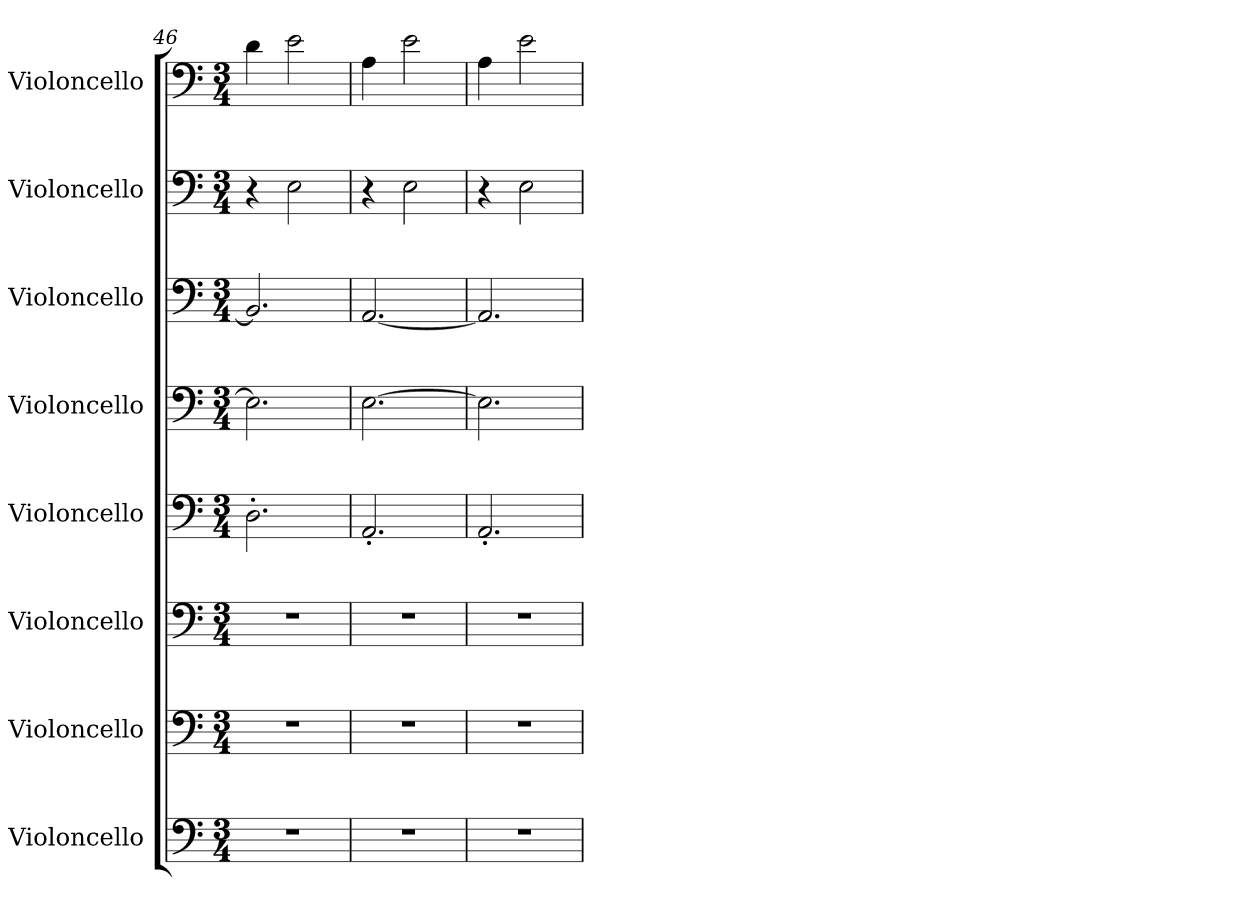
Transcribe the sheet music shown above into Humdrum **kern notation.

**kern	**kern	**kern	**kern	**kern	**kern	**kern	**kern
*part8	*part7	*part6	*part5	*part4	*part3	*part2	*part1
*staff8	*staff7	*staff6	*staff5	*staff4	*staff3	*staff2	*staff1
*I"Violoncello	*I"Violoncello	*I"Violoncello	*I"Violoncello	*I"Violoncello	*I"Violoncello	*I"Violoncello	*I"Violoncello
*I'Vc.	*I'Vc.	*I'Vc.	*I'Vc.	*I'Vc.	*I'Vc.	*I'Vc.	*I'Vc.
*clefF4	*clefF4	*clefF4	*clefF4	*clefF4	*clefF4	*clefF4	*clefF4
*k[]	*k[]	*k[]	*k[]	*k[]	*k[]	*k[]	*k[]
*M3/4	*M3/4	*M3/4	*M3/4	*M3/4	*M3/4	*M3/4	*M3/4
=46	=46	=46	=46	=46	=46	=46	=46
2.r	2.r	2.r	2.D'\	2.E\]	2.BB/]	4r	4d\
.	.	.	.	.	.	2E\	2e\
=47	=47	=47	=47	=47	=47	=47	=47
2.r	2.r	2.r	2.AA'/	[2.E\	[2.AA/	4r	4A\
.	.	.	.	.	.	2E\	2e\
=48	=48	=48	=48	=48	=48	=48	=48
2.r	2.r	2.r	2.AA'/	2.E\]	2.AA/]	4r	4A\
.	.	.	.	.	.	2E\	2e\
=	=	=	=	=	=	=	=
*-	*-	*-	*-	*-	*-	*-	*-
